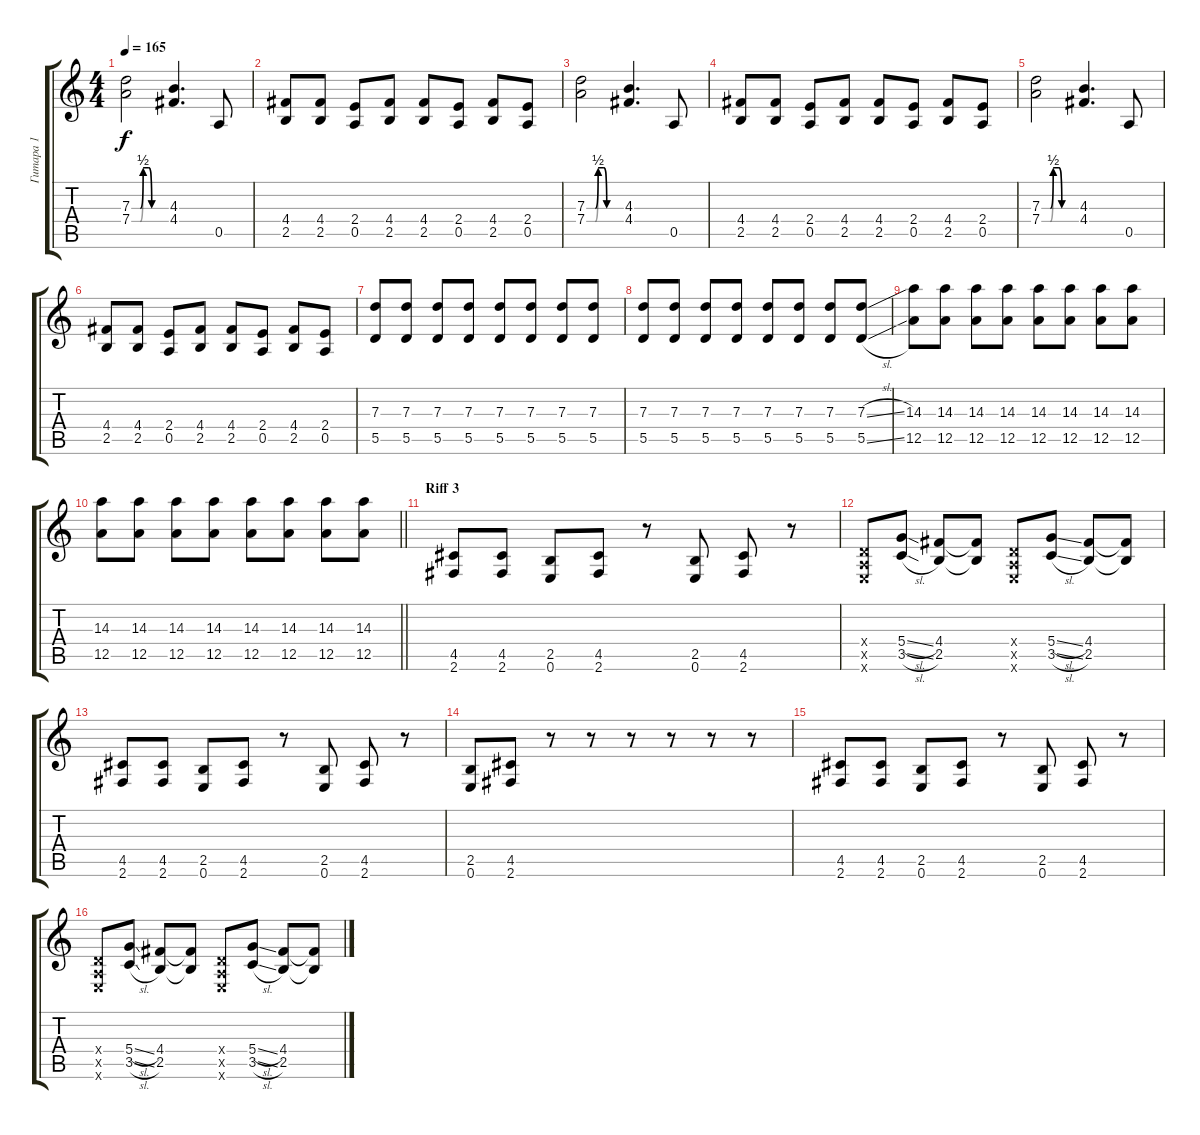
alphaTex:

\track ("Гитара 1" "Гитара 1") {instrument distortionguitar}
\staff {score tabs}
\tuning (E4 B3 G3 D3 A2 E2) {hide}
\ts (4 4)
\tempo 165
\clef g2
\ks c
(7.3{be (custom 0 0 15 0 20 2 30 2 35 0 60 0)} 7.4{be (custom 0 0 10 0 15 0 20 2 30 2 35 0 60 0)}).2{dy f} (4.3 4.4).4{d} 0.5.8 |
(4.4 2.5).8 (4.4 2.5).8 (2.4 0.5).8 (4.4 2.5).8 (4.4 2.5).8 (2.4 0.5).8 (4.4 2.5).8 (2.4 0.5).8 |
(7.3{be (custom 0 0 15 0 20 2 30 2 35 0 60 0)} 7.4{be (custom 0 0 10 0 15 0 20 2 30 2 35 0 60 0)}).2 (4.3 4.4).4{d} 0.5.8 |
(4.4 2.5).8 (4.4 2.5).8 (2.4 0.5).8 (4.4 2.5).8 (4.4 2.5).8 (2.4 0.5).8 (4.4 2.5).8 (2.4 0.5).8 |
(7.3{be (custom 0 0 15 0 20 2 30 2 35 0 60 0)} 7.4{be (custom 0 0 10 0 15 0 20 2 30 2 35 0 60 0)}).2 (4.3 4.4).4{d} 0.5.8 |
(4.4 2.5).8 (4.4 2.5).8 (2.4 0.5).8 (4.4 2.5).8 (4.4 2.5).8 (2.4 0.5).8 (4.4 2.5).8 (2.4 0.5).8 |
(7.3 5.5).8 (7.3 5.5).8 (7.3 5.5).8 (7.3 5.5).8 (7.3 5.5).8 (7.3 5.5).8 (7.3 5.5).8 (7.3 5.5).8 |
(7.3 5.5).8 (7.3 5.5).8 (7.3 5.5).8 (7.3 5.5).8 (7.3 5.5).8 (7.3 5.5).8 (7.3 5.5).8 (7.3{sl} 5.5{sl}).8 |
(14.3 12.5).8 (14.3 12.5).8 (14.3 12.5).8 (14.3 12.5).8 (14.3 12.5).8 (14.3 12.5).8 (14.3 12.5).8 (14.3 12.5).8 |
\barLineRight lightlight
(14.3 12.5).8 (14.3 12.5).8 (14.3 12.5).8 (14.3 12.5).8 (14.3 12.5).8 (14.3 12.5).8 (14.3 12.5).8 (14.3 12.5).8 |
\section ("" "Riff 3")
(4.5 2.6).8 (4.5 2.6).8 (2.5 0.6).8 (4.5 2.6).8 r.8 (2.5 0.6).8 (4.5 2.6).8 r.8 |
(0.4{x} 0.5{x} 0.6{x}).8 (5.4{sl} 3.5{sl}).8 (4.4 2.5).8 (4.4{t} 2.5{t}).8 (0.4{x} 0.5{x} 0.6{x}).8 (5.4{sl} 3.5{sl}).8 (4.4 2.5).8 (4.4{t} 2.5{t}).8 |
(4.5 2.6).8 (4.5 2.6).8 (2.5 0.6).8 (4.5 2.6).8 r.8 (2.5 0.6).8 (4.5 2.6).8 r.8 |
(2.5 0.6).8 (4.5 2.6).8 r.8 r.8 r.8 r.8 r.8 r.8 |
(4.5 2.6).8 (4.5 2.6).8 (2.5 0.6).8 (4.5 2.6).8 r.8 (2.5 0.6).8 (4.5 2.6).8 r.8 |
(0.4{x} 0.5{x} 0.6{x}).8 (5.4{sl} 3.5{sl}).8 (4.4 2.5).8 (4.4{t} 2.5{t}).8 (0.4{x} 0.5{x} 0.6{x}).8 (5.4{sl} 3.5{sl}).8 (4.4 2.5).8 (4.4{t} 2.5{t}).8
